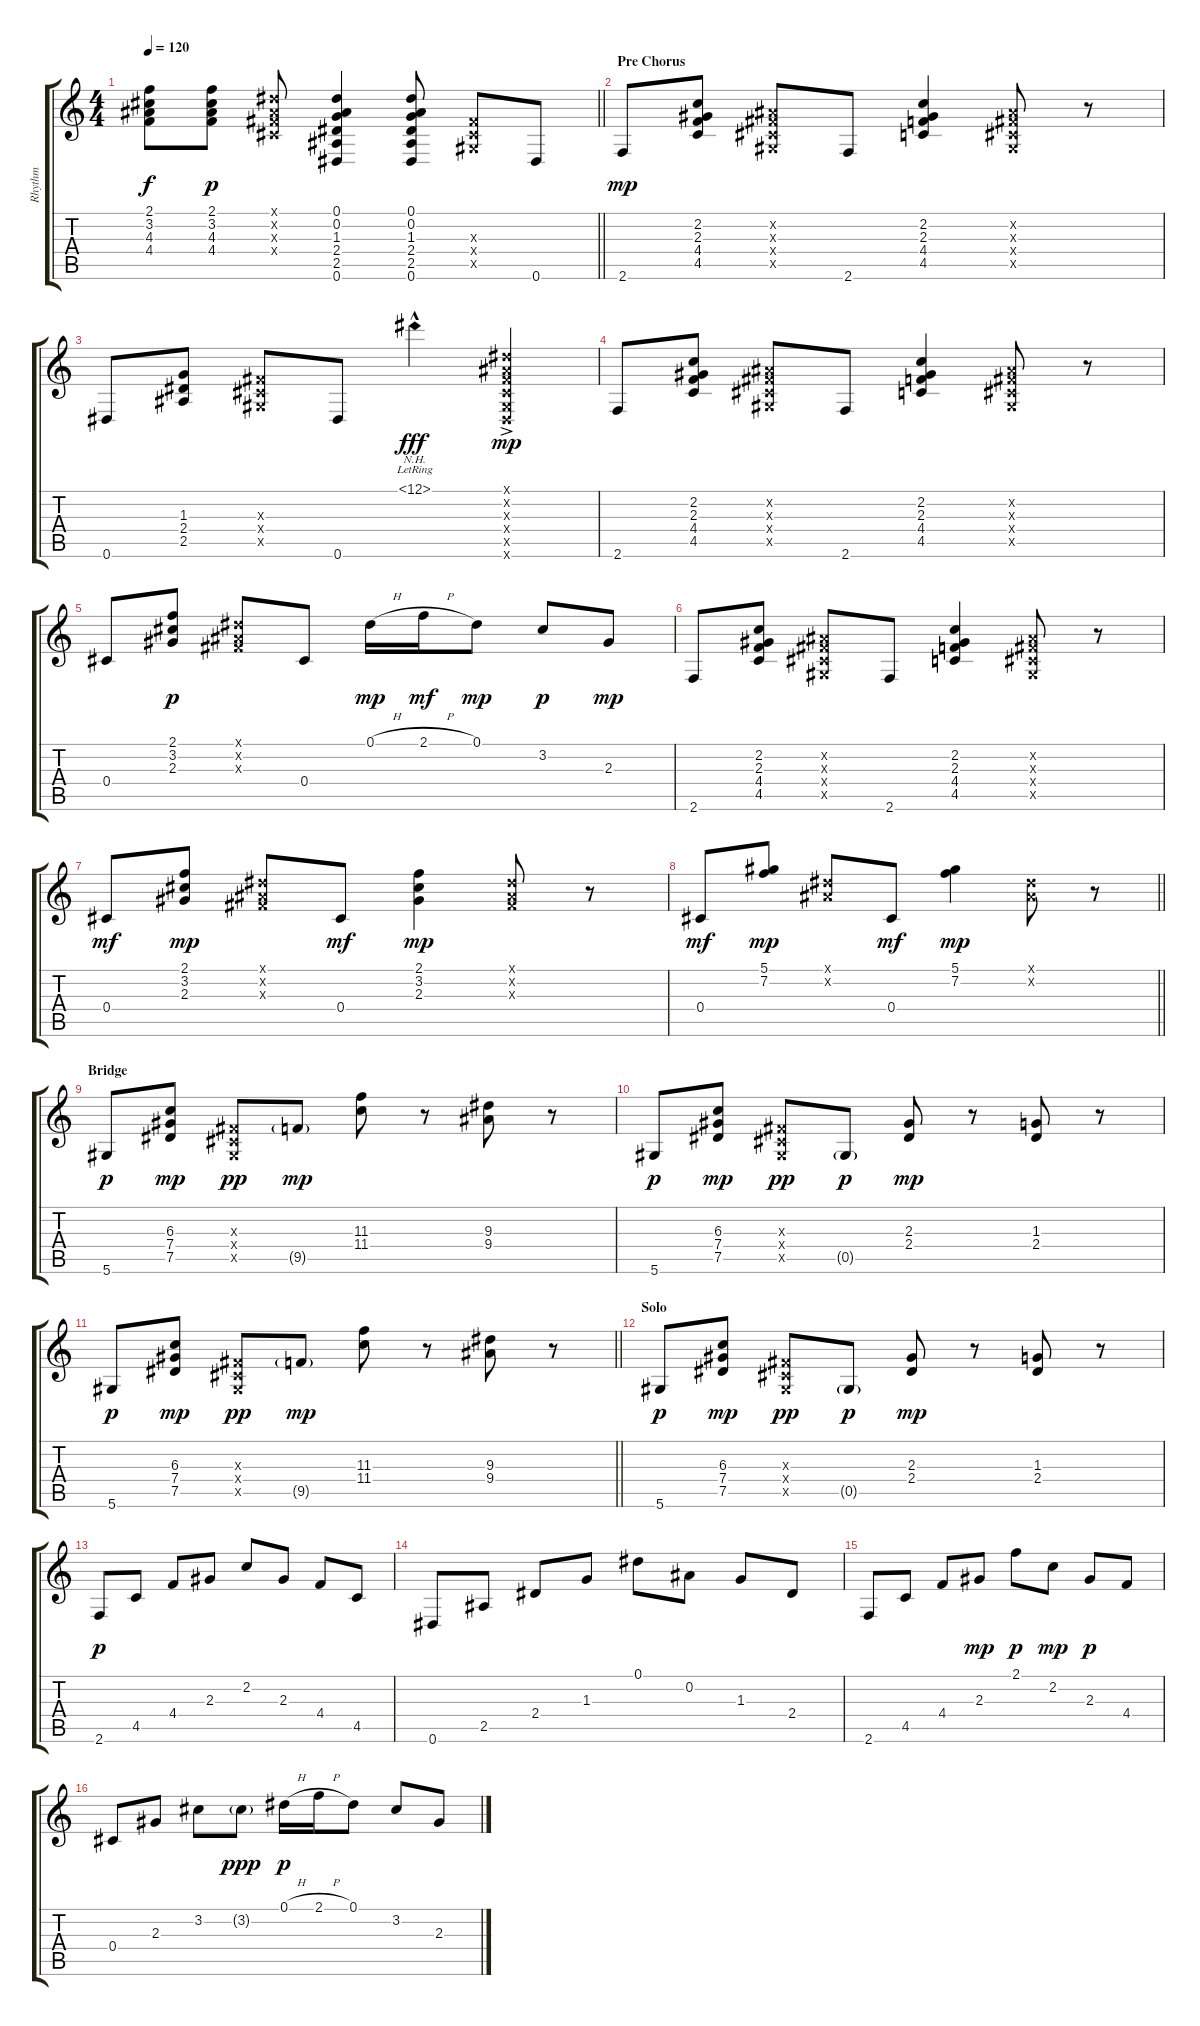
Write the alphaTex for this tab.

\track ("Rhythm" "Rhythm") {instrument acousticguitarsteel}
\staff {score tabs}
\tuning (Eb4 Bb3 Gb3 Db3 Ab2 Eb2) {hide}
\ts (4 4)
\tempo 120
\clef g2
\barLineRight lightlight
\ks c
(2.1{t} 3.2{t} 4.3{t} 4.4{t}).8{dy f} (2.1 3.2 4.3 4.4).8{dy p} (0.1{x} 0.2{x} 0.3{x} 0.4{x}).8 (0.1 0.2 1.3 2.4 2.5 0.6).4 (0.1 0.2 1.3 2.4 2.5 0.6).8 (0.3{x} 0.4{x} 0.5{x}).8 0.6.8 |
\section ("" "Pre Chorus")
2.6.8{dy mp} (2.2 2.3 4.4 4.5).8 (0.2{x} 0.3{x} 0.4{x} 0.5{x}).8 2.6.8 (2.2 2.3 4.4 4.5).4 (0.2{x} 0.3{x} 0.4{x} 0.5{x}).8 r.8 |
0.6.8 (1.3 2.4 2.5).8 (0.3{x} 0.4{x} 0.5{x}).8 0.6.8 12.1{nh hac lr}.4{dy fff} (0.1{ac x} 0.2{x} 0.3{x} 0.4{x} 0.5{x} 0.6{x}).4{dy mp} |
2.6.8 (2.2 2.3 4.4 4.5).8 (0.2{x} 0.3{x} 0.4{x} 0.5{x}).8 2.6.8 (2.2 2.3 4.4 4.5).4 (0.2{x} 0.3{x} 0.4{x} 0.5{x}).8 r.8 |
0.4.8 (2.1 3.2 2.3).8{dy p} (0.1{x} 0.2{x} 0.3{x}).8 0.4.8 0.1{h}.16{dy mp} 2.1{h}.16{dy mf} 0.1.8{dy mp} 3.2.8{dy p} 2.3.8{dy mp} |
2.6.8 (2.2 2.3 4.4 4.5).8 (0.2{x} 0.3{x} 0.4{x} 0.5{x}).8 2.6.8 (2.2 2.3 4.4 4.5).4 (0.2{x} 0.3{x} 0.4{x} 0.5{x}).8 r.8 |
0.4.8{dy mf} (2.1 3.2 2.3).8{dy mp} (0.1{x} 0.2{x} 0.3{x}).8 0.4.8{dy mf} (2.1 3.2 2.3).4{dy mp} (0.1{x} 0.2{x} 0.3{x}).8 r.8 |
\barLineRight lightlight
0.4.8{dy mf} (5.1 7.2).8{dy mp} (0.1{x} 0.2{x}).8 0.4.8{dy mf} (5.1 7.2).4{dy mp} (0.1{x} 0.2{x}).8 r.8 |
\section ("" "Bridge")
5.6.8{dy p} (6.3 7.4 7.5).8{dy mp} (0.3{x} 0.4{x} 0.5{x}).8{dy pp} 9.5{g}.8{dy mp} (11.3 11.4).8 r.8 (9.3 9.4).8 r.8 |
5.6.8{dy p} (6.3 7.4 7.5).8{dy mp} (0.3{x} 0.4{x} 0.5{x}).8{dy pp} 0.5{g}.8{dy p} (2.3 2.4).8{dy mp} r.8 (1.3 2.4).8 r.8 |
\barLineRight lightlight
5.6.8{dy p} (6.3 7.4 7.5).8{dy mp} (0.3{x} 0.4{x} 0.5{x}).8{dy pp} 9.5{g}.8{dy mp} (11.3 11.4).8 r.8 (9.3 9.4).8 r.8 |
\section ("" "Solo")
5.6.8{dy p} (6.3 7.4 7.5).8{dy mp} (0.3{x} 0.4{x} 0.5{x}).8{dy pp} 0.5{g}.8{dy p} (2.3 2.4).8{dy mp} r.8 (1.3 2.4).8 r.8 |
2.6.8{dy p} 4.5.8 4.4.8 2.3.8 2.2.8 2.3.8 4.4.8 4.5.8 |
0.6.8 2.5.8 2.4.8 1.3.8 0.1.8 0.2.8 1.3.8 2.4.8 |
2.6.8 4.5.8 4.4.8 2.3.8{dy mp} 2.1.8{dy p} 2.2.8{dy mp} 2.3.8{dy p} 4.4.8 |
0.4.8 2.3.8 3.2.8 3.2{g}.8{dy ppp} 0.1{h}.16{dy p} 2.1{h}.16 0.1.8 3.2.8 2.3.8
